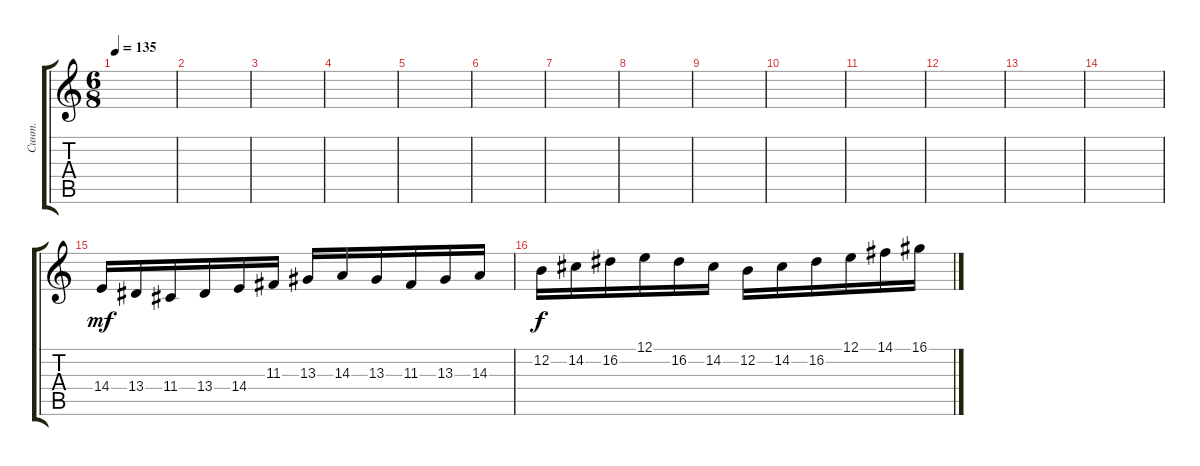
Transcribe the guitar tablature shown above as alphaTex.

\track ("Синт." "Синт.") {instrument stringensemble1}
\staff {score tabs}
\tuning (E4 B3 G3 D3 A2 E2) {hide}
\ts (6 8)
\tempo 135
\clef g2
\ks c
|
|
|
|
|
|
|
|
|
|
|
|
|
|
\section ("" "")
14.4.16{dy mf volume 8 balance 4 instrument drawbarorgan} 13.4.16 11.4.16 13.4.16 14.4.16 11.3.16 13.3.16 14.3.16 13.3.16 11.3.16 13.3.16 14.3.16 |
12.2.16{dy f volume 11} 14.2.16 16.2.16 12.1.16 16.2.16 14.2.16 12.2.16 14.2.16 16.2.16 12.1.16 14.1.16 16.1.16
